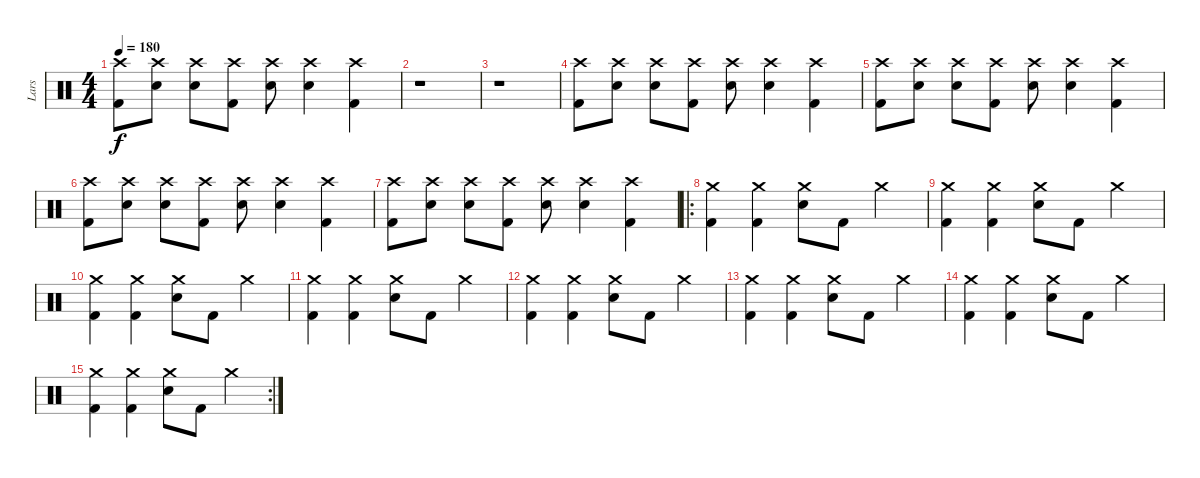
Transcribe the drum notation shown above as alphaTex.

\track ("Lars" "Lars") {instrument percussion}
\staff {score}
\articulation defaults
\ts (4 4)
\tempo 180
\clef neutral
\ks c
("Crash high (hit)" "Kick (hit) 2").8{dy f} ("Crash high (hit)" "Electric Snare (hit)").8 ("Crash high (hit)" "Electric Snare (hit)").8 ("Crash high (hit)" "Kick (hit) 2").8 ("Crash high (hit)" "Electric Snare (hit)").8 ("Crash high (hit)" "Electric Snare (hit)").4 ("Crash high (hit)" "Kick (hit) 2").4 |
r.1 |
r.1 |
("Crash high (hit)" "Kick (hit) 2").8 ("Crash high (hit)" "Electric Snare (hit)").8 ("Crash high (hit)" "Electric Snare (hit)").8 ("Crash high (hit)" "Kick (hit) 2").8 ("Crash high (hit)" "Electric Snare (hit)").8 ("Crash high (hit)" "Electric Snare (hit)").4 ("Crash high (hit)" "Kick (hit) 2").4 |
("Crash high (hit)" "Kick (hit) 2").8 ("Crash high (hit)" "Electric Snare (hit)").8 ("Crash high (hit)" "Electric Snare (hit)").8 ("Crash high (hit)" "Kick (hit) 2").8 ("Crash high (hit)" "Electric Snare (hit)").8 ("Crash high (hit)" "Electric Snare (hit)").4 ("Crash high (hit)" "Kick (hit) 2").4 |
("Crash high (hit)" "Kick (hit) 2").8 ("Crash high (hit)" "Electric Snare (hit)").8 ("Crash high (hit)" "Electric Snare (hit)").8 ("Crash high (hit)" "Kick (hit) 2").8 ("Crash high (hit)" "Electric Snare (hit)").8 ("Crash high (hit)" "Electric Snare (hit)").4 ("Crash high (hit)" "Kick (hit) 2").4 |
("Crash high (hit)" "Kick (hit) 2").8 ("Crash high (hit)" "Electric Snare (hit)").8 ("Crash high (hit)" "Electric Snare (hit)").8 ("Crash high (hit)" "Kick (hit) 2").8 ("Crash high (hit)" "Electric Snare (hit)").8 ("Crash high (hit)" "Electric Snare (hit)").4 ("Crash high (hit)" "Kick (hit) 2").4 |
\ro
("Crash medium (hit)" "Kick (hit) 2").4 ("Crash medium (hit)" "Kick (hit) 2").4 ("Crash medium (hit)" "Electric Snare (hit)").8 "Kick (hit) 2".8 "Crash medium (hit)".4 |
("Crash medium (hit)" "Kick (hit) 2").4 ("Crash medium (hit)" "Kick (hit) 2").4 ("Crash medium (hit)" "Electric Snare (hit)").8 "Kick (hit) 2".8 "Crash medium (hit)".4 |
("Crash medium (hit)" "Kick (hit) 2").4 ("Crash medium (hit)" "Kick (hit) 2").4 ("Crash medium (hit)" "Electric Snare (hit)").8 "Kick (hit) 2".8 "Crash medium (hit)".4 |
("Crash medium (hit)" "Kick (hit) 2").4 ("Crash medium (hit)" "Kick (hit) 2").4 ("Crash medium (hit)" "Electric Snare (hit)").8 "Kick (hit) 2".8 "Crash medium (hit)".4 |
("Crash medium (hit)" "Kick (hit) 2").4 ("Crash medium (hit)" "Kick (hit) 2").4 ("Crash medium (hit)" "Electric Snare (hit)").8 "Kick (hit) 2".8 "Crash medium (hit)".4 |
("Crash medium (hit)" "Kick (hit) 2").4 ("Crash medium (hit)" "Kick (hit) 2").4 ("Crash medium (hit)" "Electric Snare (hit)").8 "Kick (hit) 2".8 "Crash medium (hit)".4 |
("Crash medium (hit)" "Kick (hit) 2").4 ("Crash medium (hit)" "Kick (hit) 2").4 ("Crash medium (hit)" "Electric Snare (hit)").8 "Kick (hit) 2".8 "Crash medium (hit)".4 |
\rc 2
("Crash medium (hit)" "Kick (hit) 2").4 ("Crash medium (hit)" "Kick (hit) 2").4 ("Crash medium (hit)" "Electric Snare (hit)").8 "Kick (hit) 2".8 "Crash medium (hit)".4
